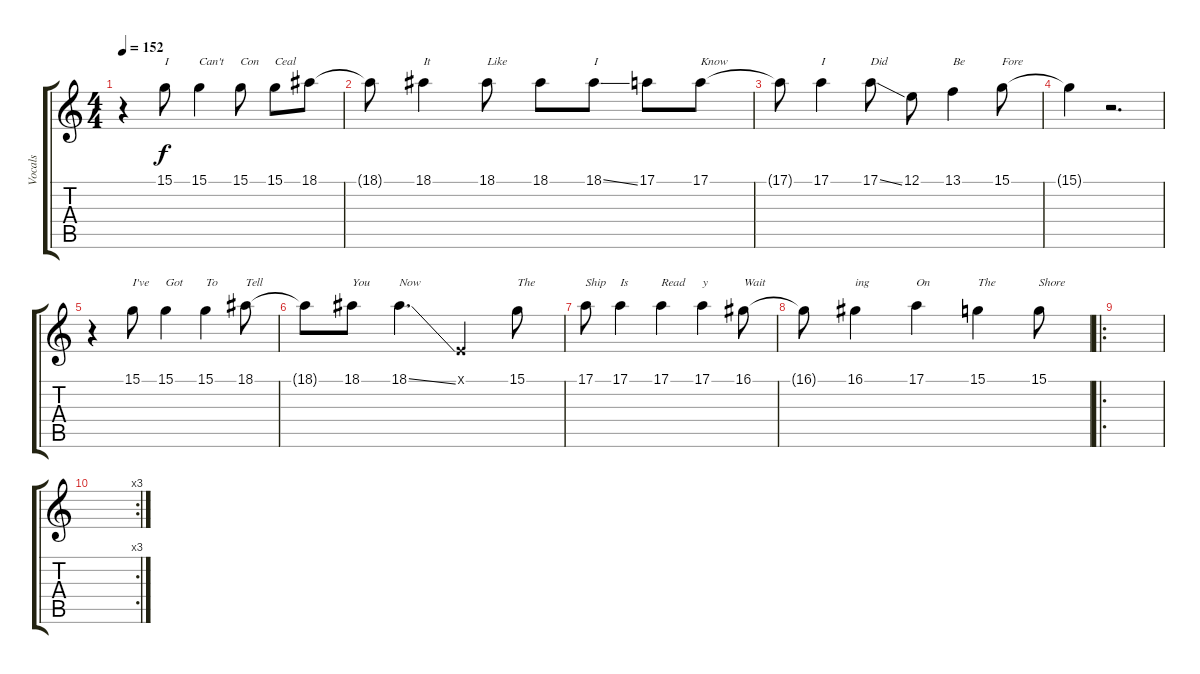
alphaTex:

\track ("Vocals" "Vocals") {instrument flute}
\staff {score tabs}
\tuning (E4 B3 G3 D3 A2 E2) {hide}
\ts (4 4)
\tempo 152
\clef g2
\ks c
r.4{dy f} 15.1.8{txt "I"} 15.1.4{txt "Can't"} 15.1.8{txt "Con"} 15.1.8{txt "Ceal"} 18.1.8 |
18.1{t}.8 18.1.4{txt "It"} 18.1.8{txt "Like"} 18.1.8 18.1{ss}.8{txt "I"} 17.1.8 17.1.8{txt "Know"} |
17.1{t}.8 17.1.4{txt "I"} 17.1{ss}.8{txt "Did"} 12.1.8 13.1.4{txt "Be"} 15.1.8{txt "Fore"} |
15.1{t}.4 r.2{d} |
r.4 15.1.8{txt "I've"} 15.1.4{txt "Got"} 15.1.4{txt "To"} 18.1.8{txt "Tell"} |
18.1{t}.8 18.1.8{txt "You"} 18.1{ss}.4{d txt "Now"} 0.1{x}.4 15.1.8{txt "The"} |
17.1.8{txt "Ship"} 17.1.4{txt "Is"} 17.1.4{txt "Read"} 17.1.4{txt "y"} 16.1.8{txt "Wait"} |
16.1{t}.8 16.1.4{txt "ing"} 17.1.4{txt "On"} 15.1.4{txt "The"} 15.1.8{txt "Shore"} |
\ro
|
\rc 3
